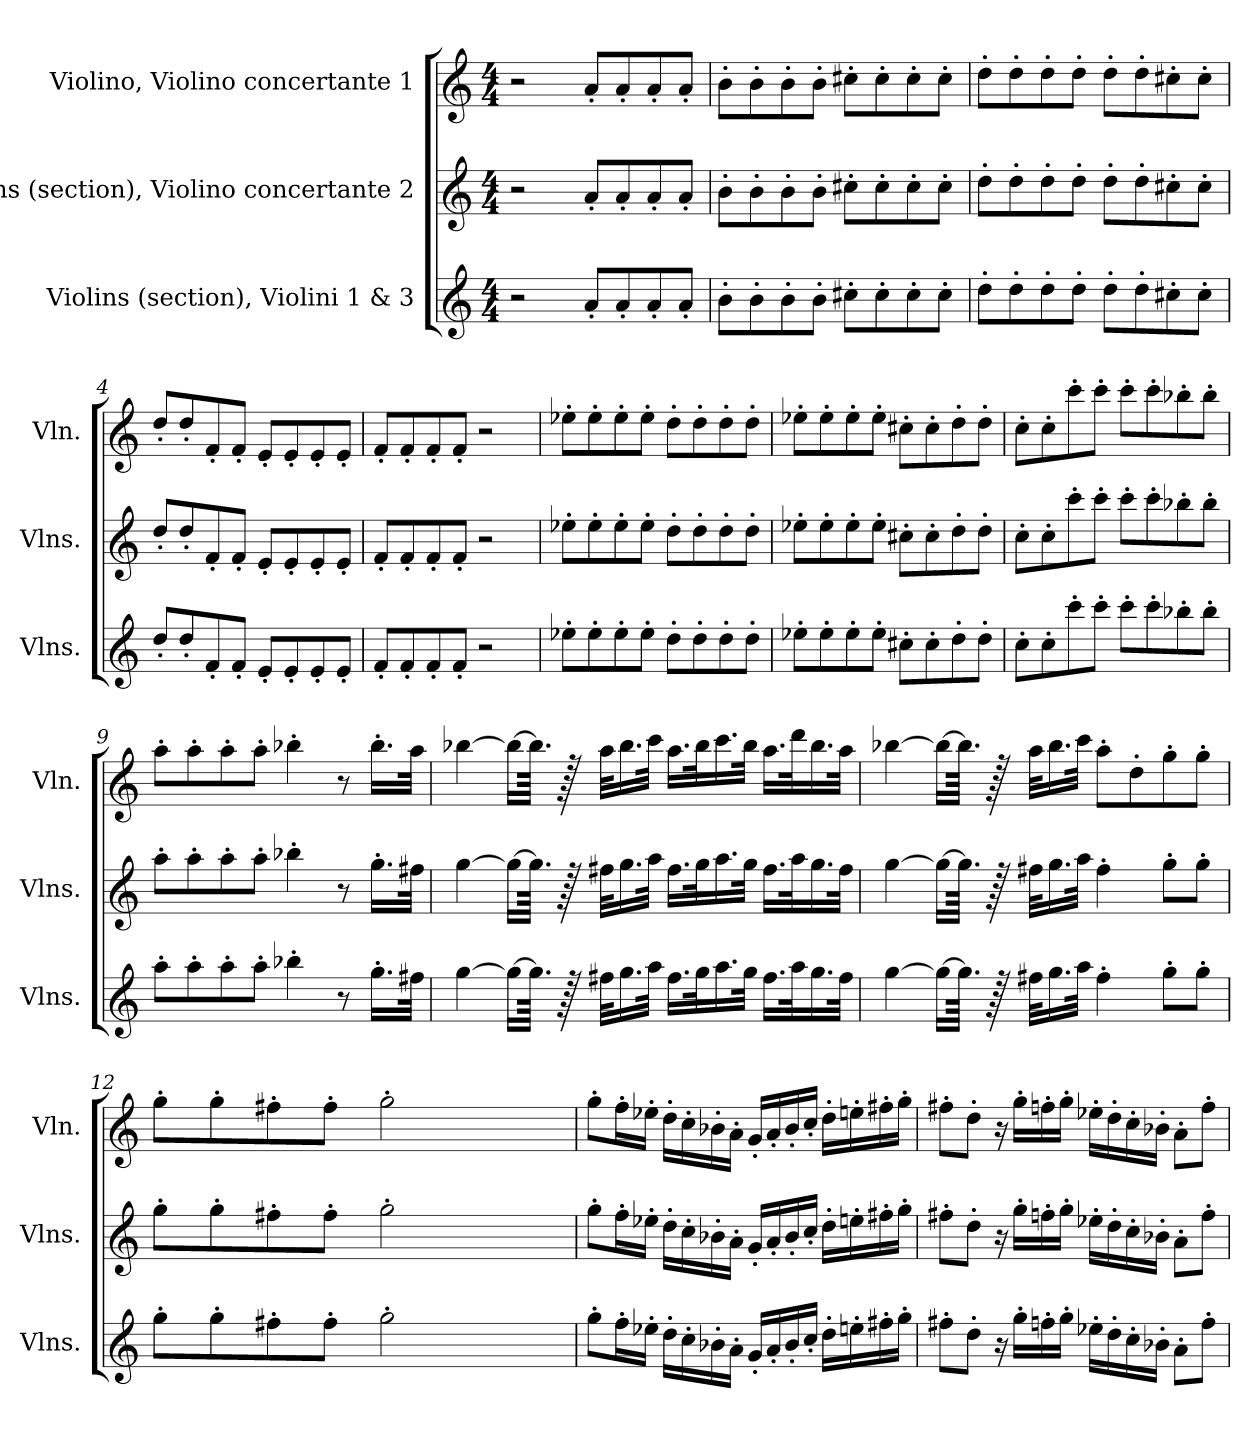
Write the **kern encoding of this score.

**kern	**kern	**kern
*part3	*part2	*part1
*staff3	*staff2	*staff1
*I"Violins (section), Violini 1 &amp; 3	*I"Violins (section), Violino concertante 2	*I"Violino, Violino concertante 1
*I'Vlns.	*I'Vlns.	*I'Vln.
*clefG2	*clefG2	*clefG2
*k[]	*k[]	*k[]
*M4/4	*M4/4	*M4/4
=1	=1	=1
2r	2r	2r
8a'/L	8a'/L	8a'/L
8a'/	8a'/	8a'/
8a'/	8a'/	8a'/
8a'/J	8a'/J	8a'/J
=2	=2	=2
8b'\L	8b'\L	8b'\L
8b'\	8b'\	8b'\
8b'\	8b'\	8b'\
8b'\J	8b'\J	8b'\J
8cc#X'\L	8cc#X'\L	8cc#X'\L
8cc#'\	8cc#'\	8cc#'\
8cc#'\	8cc#'\	8cc#'\
8cc#'\J	8cc#'\J	8cc#'\J
=3	=3	=3
8dd'\L	8dd'\L	8dd'\L
8dd'\	8dd'\	8dd'\
8dd'\	8dd'\	8dd'\
8dd'\J	8dd'\J	8dd'\J
8dd'\L	8dd'\L	8dd'\L
8dd'\	8dd'\	8dd'\
8cc#X'\	8cc#X'\	8cc#X'\
8cc#'\J	8cc#'\J	8cc#'\J
!!LO:LB:g=z
=4	=4	=4
8dd'/L	8dd'/L	8dd'/L
8dd'/	8dd'/	8dd'/
8f'/	8f'/	8f'/
8f'/J	8f'/J	8f'/J
8e'/L	8e'/L	8e'/L
8e'/	8e'/	8e'/
8e'/	8e'/	8e'/
8e'/J	8e'/J	8e'/J
=5	=5	=5
8f'/L	8f'/L	8f'/L
8f'/	8f'/	8f'/
8f'/	8f'/	8f'/
8f'/J	8f'/J	8f'/J
2r	2r	2r
=6	=6	=6
8ee-X'\L	8ee-X'\L	8ee-X'\L
8ee-'\	8ee-'\	8ee-'\
8ee-'\	8ee-'\	8ee-'\
8ee-'\J	8ee-'\J	8ee-'\J
8dd'\L	8dd'\L	8dd'\L
8dd'\	8dd'\	8dd'\
8dd'\	8dd'\	8dd'\
8dd'\J	8dd'\J	8dd'\J
=7	=7	=7
8ee-X'\L	8ee-X'\L	8ee-X'\L
8ee-'\	8ee-'\	8ee-'\
8ee-'\	8ee-'\	8ee-'\
8ee-'\J	8ee-'\J	8ee-'\J
8cc#X'\L	8cc#X'\L	8cc#X'\L
8cc#'\	8cc#'\	8cc#'\
8dd'\	8dd'\	8dd'\
8dd'\J	8dd'\J	8dd'\J
!!LO:LB:g=z
=8	=8	=8
8cc'\L	8cc'\L	8cc'\L
8cc'\	8cc'\	8cc'\
8ccc'\	8ccc'\	8ccc'\
8ccc'\J	8ccc'\J	8ccc'\J
8ccc'\L	8ccc'\L	8ccc'\L
8ccc'\	8ccc'\	8ccc'\
8bb-X'\	8bb-X'\	8bb-X'\
8bb-'\J	8bb-'\J	8bb-'\J
=9	=9	=9
8aa'\L	8aa'\L	8aa'\L
8aa'\	8aa'\	8aa'\
8aa'\	8aa'\	8aa'\
8aa'\J	8aa'\J	8aa'\J
4bb-X'\	4bb-X'\	4bb-X'\
8r	8r	8r
16.gg'\LL	16.gg'\LL	16.bb-'\LL
32ff#X\JJk	32ff#X\JJk	32aa\JJk
!!LO:LB:g=z
=10	=10	=10
[4gg\	[4gg\	[4bb-X\
16gg\LL_	16gg\LL_	16bb-\LL_
64.gg\JJkk]	64.gg\JJkk]	64.bb-\JJkk]
128r	128r	128r
32ff#X\KLL	32ff#X\KLL	32aa\KLL
16.gg\	16.gg\	16.bb-\
32aa\JJk	32aa\JJk	32ccc\JJk
16.ff#\LL	16.ff#\LL	16.aa\LL
32gg\K	32gg\K	32bb-\K
16.aa\	16.aa\	16.ccc\
32gg\JJk	32gg\JJk	32bb-\JJk
16.ff#\LL	16.ff#\LL	16.aa\LL
32aa\K	32aa\K	32ddd\K
16.gg\	16.gg\	16.bb-\
32ff#\JJk	32ff#\JJk	32aa\JJk
!!LO:PB:g=z
=11	=11	=11
[4gg\	[4gg\	[4bb-X\
16gg\LL_	16gg\LL_	16bb-\LL_
64.gg\JJkk]	64.gg\JJkk]	64.bb-\JJkk]
128r	128r	128r
32ff#X\KLL	32ff#X\KLL	32aa\KLL
16.gg\	16.gg\	16.bb-\
32aa\JJk	32aa\JJk	32ccc\JJk
4ff#'\	4ff#'\	8aa'\L
.	.	8dd'\
8gg'\L	8gg'\L	8gg'\
8gg'\J	8gg'\J	8gg'\J
=12	=12	=12
*	*	*^
*	*	*	*^
*	*	*	*	*^
*	*	*	*	*	*^
*	*	*	*	*	*	*^
*	*	*	*	*	*	*	*^
*	*	*	*	*	*	*	*	*^
*	*	*	*	*	*	*	*	*	*^
*	*	*	*	*	*	*	*	*	*	*^
*	*	*	*	*	*	*	*	*	*	*	*^
*	*	*	*	*	*	*	*	*	*	*	*	*^
*	*	*	*	*	*	*	*	*	*	*	*	*	*^
*	*	*	*	*	*	*	*	*	*	*	*	*	*	*^
*	*	*	*	*	*	*	*	*	*	*	*	*	*	*	*^
*	*	*	*	*	*	*	*	*	*	*	*	*	*	*	*	*^
*	*	*	*	*	*	*	*	*	*	*	*	*	*	*	*	*	*^
8gg'\L	8gg'\L	8gg'\L	64.ryy	32..ryy	16ryy	16ryy	8ryy	8ryy	8ryy	8ryy	4ryy	4ryy	4ryy	4ryy	4ryy	4ryy	4ryy	4ryy
*	*	*MM53	*	*	*	*	*	*	*	*	*	*	*	*	*	*	*	*
.	.	.	2ryy	.	.	.	.	.	.	.	.	.	.	.	.	.	.	.
*	*	*MM52	*	*	*	*	*	*	*	*	*	*	*	*	*	*	*	*
.	.	.	.	2ryy	.	.	.	.	.	.	.	.	.	.	.	.	.	.
.	.	.	.	.	64ryy	32ryy	.	.	.	.	.	.	.	.	.	.	.	.
*	*	*MM51	*	*	*	*	*	*	*	*	*	*	*	*	*	*	*	*
.	.	.	.	.	2ryy	.	.	.	.	.	.	.	.	.	.	.	.	.
.	.	.	.	.	.	128ryy	.	.	.	.	.	.	.	.	.	.	.	.
*	*	*MM50	*	*	*	*	*	*	*	*	*	*	*	*	*	*	*	*
.	.	.	.	.	.	2ryy	.	.	.	.	.	.	.	.	.	.	.	.
*	*	*MM49	*	*	*	*	*	*	*	*	*	*	*	*	*	*	*	*
8gg'\	8gg'\	8gg'\	.	.	.	.	64.ryy	32..ryy	16ryy	16ryy	.	.	.	.	.	.	.	.
*	*	*MM48	*	*	*	*	*	*	*	*	*	*	*	*	*	*	*	*
.	.	.	.	.	.	.	2ryy	.	.	.	.	.	.	.	.	.	.	.
*	*	*MM47	*	*	*	*	*	*	*	*	*	*	*	*	*	*	*	*
.	.	.	.	.	.	.	.	2ryy	.	.	.	.	.	.	.	.	.	.
.	.	.	.	.	.	.	.	.	64ryy	32ryy	.	.	.	.	.	.	.	.
*	*	*MM46	*	*	*	*	*	*	*	*	*	*	*	*	*	*	*	*
.	.	.	.	.	.	.	.	.	2ryy	.	.	.	.	.	.	.	.	.
.	.	.	.	.	.	.	.	.	.	128ryy	.	.	.	.	.	.	.	.
*	*	*MM45	*	*	*	*	*	*	*	*	*	*	*	*	*	*	*	*
.	.	.	.	.	.	.	.	.	.	2ryy	.	.	.	.	.	.	.	.
*	*	*MM44	*	*	*	*	*	*	*	*	*	*	*	*	*	*	*	*
8ff#X'\	8ff#X'\	8ff#X'\	.	.	.	.	.	.	.	.	64.ryy	32..ryy	16ryy	16ryy	8ryy	8ryy	8ryy	8ryy
*	*	*MM43	*	*	*	*	*	*	*	*	*	*	*	*	*	*	*	*
.	.	.	.	.	.	.	.	.	.	.	2ryy	.	.	.	.	.	.	.
*	*	*MM42	*	*	*	*	*	*	*	*	*	*	*	*	*	*	*	*
.	.	.	.	.	.	.	.	.	.	.	.	2ryy	.	.	.	.	.	.
.	.	.	.	.	.	.	.	.	.	.	.	.	64ryy	32ryy	.	.	.	.
*	*	*MM41	*	*	*	*	*	*	*	*	*	*	*	*	*	*	*	*
.	.	.	.	.	.	.	.	.	.	.	.	.	2ryy	.	.	.	.	.
.	.	.	.	.	.	.	.	.	.	.	.	.	.	128ryy	.	.	.	.
*	*	*MM40	*	*	*	*	*	*	*	*	*	*	*	*	*	*	*	*
.	.	.	.	.	.	.	.	.	.	.	.	.	.	2ryy	.	.	.	.
*	*	*MM39	*	*	*	*	*	*	*	*	*	*	*	*	*	*	*	*
8ff#'\J	8ff#'\J	8ff#'\J	.	.	.	.	.	.	.	.	.	.	.	.	64.ryy	32..ryy	16ryy	16ryy
*	*	*MM38	*	*	*	*	*	*	*	*	*	*	*	*	*	*	*	*
.	.	.	.	.	.	.	.	.	.	.	.	.	.	.	2ryy	.	.	.
*	*	*MM37	*	*	*	*	*	*	*	*	*	*	*	*	*	*	*	*
.	.	.	.	.	.	.	.	.	.	.	.	.	.	.	.	2ryy	.	.
.	.	.	.	.	.	.	.	.	.	.	.	.	.	.	.	.	64ryy	32ryy
*	*	*MM36	*	*	*	*	*	*	*	*	*	*	*	*	*	*	*	*
.	.	.	.	.	.	.	.	.	.	.	.	.	.	.	.	.	2ryy	.
.	.	.	.	.	.	.	.	.	.	.	.	.	.	.	.	.	.	128ryy
*	*	*MM35	*	*	*	*	*	*	*	*	*	*	*	*	*	*	*	*
.	.	.	.	.	.	.	.	.	.	.	.	.	.	.	.	.	.	2ryy
*	*	*MM34	*	*	*	*	*	*	*	*	*	*	*	*	*	*	*	*
2gg'\	2gg'\	2gg'\	.	.	.	.	.	.	.	.	.	.	.	.	.	.	.	.
.	.	.	4ryy	.	.	.	.	.	.	.	.	.	.	.	.	.	.	.
.	.	.	.	4ryy	.	.	.	.	.	.	.	.	.	.	.	.	.	.
.	.	.	.	.	4ryy	.	.	.	.	.	.	.	.	.	.	.	.	.
.	.	.	.	.	.	4ryy	.	.	.	.	.	.	.	.	.	.	.	.
.	.	.	.	.	.	.	4ryy	.	.	.	.	.	.	.	.	.	.	.
.	.	.	.	.	.	.	.	4ryy	.	.	.	.	.	.	.	.	.	.
.	.	.	.	.	.	.	.	.	4ryy	.	.	.	.	.	.	.	.	.
.	.	.	.	.	.	.	.	.	.	4ryy	.	.	.	.	.	.	.	.
.	.	.	8ryy	.	.	.	.	.	.	.	8ryy	.	.	.	.	.	.	.
.	.	.	.	8ryy	.	.	.	.	.	.	.	8ryy	.	.	.	.	.	.
.	.	.	.	.	8ryy	.	.	.	.	.	.	.	8ryy	.	.	.	.	.
.	.	.	.	.	.	8ryy	.	.	.	.	.	.	.	8ryy	.	.	.	.
.	.	.	16ryy	.	.	.	16ryy	.	.	.	16ryy	.	.	.	16ryy	.	.	.
.	.	.	.	16ryy	.	.	.	16ryy	.	.	.	16ryy	.	.	.	16ryy	.	.
.	.	.	.	.	32.ryy	.	.	.	32.ryy	.	.	.	32.ryy	.	.	.	32.ryy	.
.	.	.	32ryy	.	.	.	32ryy	.	.	.	32ryy	.	.	.	32ryy	.	.	.
.	.	.	.	.	.	64.ryy	.	.	.	64.ryy	.	.	.	64.ryy	.	.	.	64.ryy
.	.	.	128ryy	128ryy	.	.	128ryy	128ryy	.	.	128ryy	128ryy	.	.	128ryy	128ryy	.	.
*	*	*v	*v	*v	*v	*v	*v	*v	*v	*v	*v	*v	*v	*v	*v	*v	*v	*v
!!LO:LB:g=z
=13	=13	=13
*	*	*MM120
8gg'\L	8gg'\L	8gg'\L
16ff'\L	16ff'\L	16ff'\L
16ee-X'\JJ	16ee-X'\JJ	16ee-X'\JJ
16dd'\LL	16dd'\LL	16dd'\LL
16cc'\	16cc'\	16cc'\
16b-X'\	16b-X'\	16b-X'\
16a'\JJ	16a'\JJ	16a'\JJ
16g'/LL	16g'/LL	16g'/LL
16a'/	16a'/	16a'/
16b-'/	16b-'/	16b-'/
16cc'/JJ	16cc'/JJ	16cc'/JJ
16dd'\LL	16dd'\LL	16dd'\LL
16een'\	16een'\	16een'\
16ff#X'\	16ff#X'\	16ff#X'\
16gg'\JJ	16gg'\JJ	16gg'\JJ
=14	=14	=14
8ff#X'\L	8ff#X'\L	8ff#X'\L
8dd'\J	8dd'\J	8dd'\J
16r	16r	16r
16gg'\LL	16gg'\LL	16gg'\LL
16ffn'\	16ffn'\	16ffn'\
16gg'\JJ	16gg'\JJ	16gg'\JJ
16ee-X'\LL	16ee-X'\LL	16ee-X'\LL
16dd'\	16dd'\	16dd'\
16cc'\	16cc'\	16cc'\
16b-X'\JJ	16b-X'\JJ	16b-X'\JJ
8a'\L	8a'\L	8a'\L
8ff'\J	8ff'\J	8ff'\J
=	=	=
*-	*-	*-
